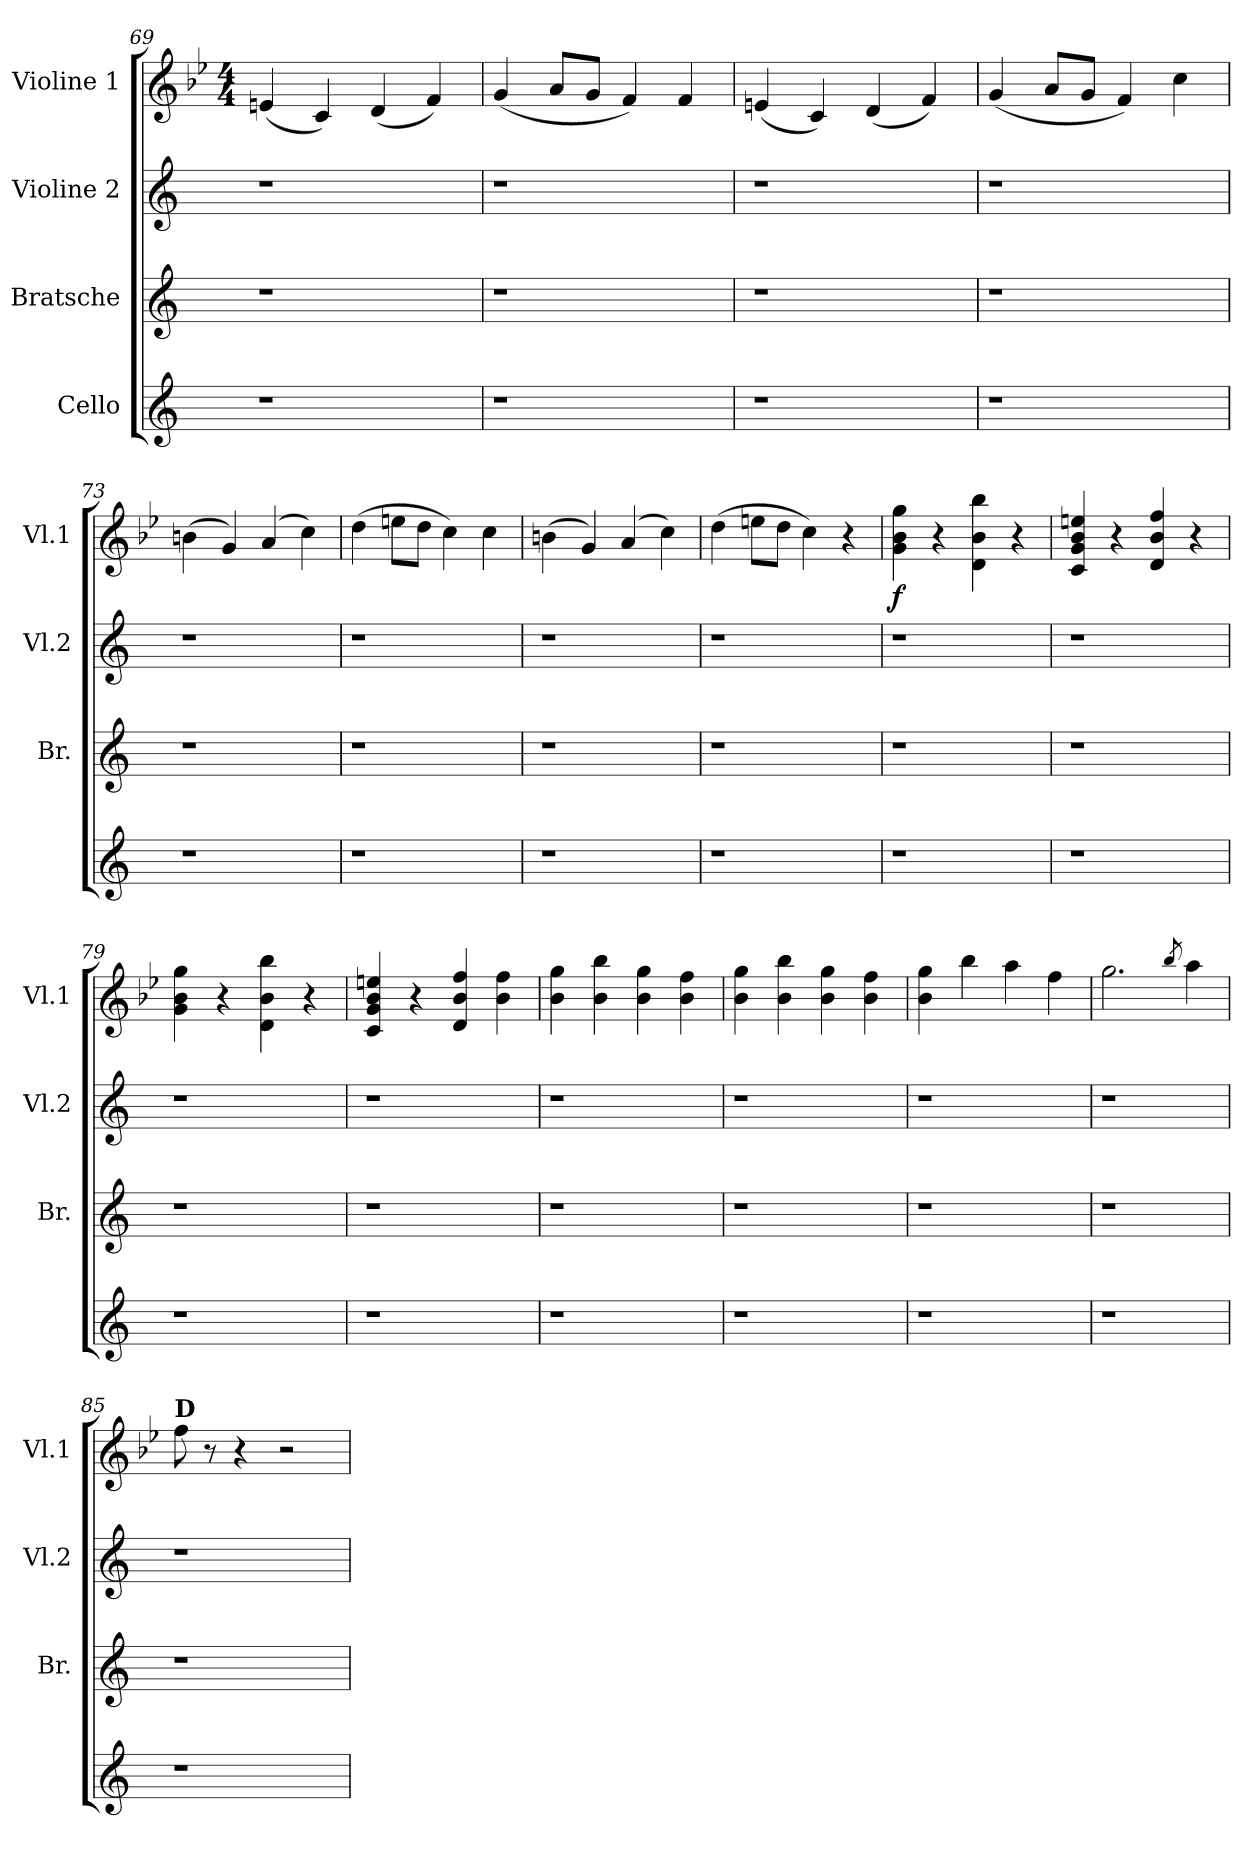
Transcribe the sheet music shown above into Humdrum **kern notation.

**kern	**kern	**kern	**kern	**dynam
*part4	*part3	*part2	*part1	*part1
*staff4	*staff3	*staff2	*staff1	*staff1
*I"Cello	*I"Bratsche	*I"Violine 2	*I"Violine 1	*
*	*I'Br.	*I'Vl.2	*I'Vl.1	*
*clefG2	*clefG2	*clefG2	*clefG2	*
*k[]	*k[]	*k[]	*k[b-e-]	*
*	*	*	*M4/4	*
=69	=69	=69	=69	=69
1r	1r	1r	(4en/	.
.	.	.	4c/)	.
.	.	.	(4d/	.
.	.	.	4f/)	.
=70	=70	=70	=70	=70
1r	1r	1r	(4g/	.
.	.	.	8a/L	.
.	.	.	8g/J	.
.	.	.	4f/)	.
.	.	.	4f/	.
=71	=71	=71	=71	=71
1r	1r	1r	(4en/	.
.	.	.	4c/)	.
.	.	.	(4d/	.
.	.	.	4f/)	.
!!LO:LB:g=z
=72	=72	=72	=72	=72
1r	1r	1r	(4g/	.
.	.	.	8a/L	.
.	.	.	8g/J	.
.	.	.	4f/)	.
.	.	.	4cc\	.
=73	=73	=73	=73	=73
1r	1r	1r	(4bn\	.
.	.	.	4g/)	.
.	.	.	(4a/	.
.	.	.	4cc\)	.
=74	=74	=74	=74	=74
1r	1r	1r	(4dd\	.
.	.	.	8een\L	.
.	.	.	8dd\J	.
.	.	.	4cc\)	.
.	.	.	4cc\	.
=75	=75	=75	=75	=75
1r	1r	1r	(4bn\	.
.	.	.	4g/)	.
.	.	.	(4a/	.
.	.	.	4cc\)	.
=76	=76	=76	=76	=76
1r	1r	1r	(4dd\	.
.	.	.	8een\L	.
.	.	.	8dd\J	.
.	.	.	4cc\)	.
.	.	.	4r	.
!!LO:PB:g=z
=77	=77	=77	=77	=77
!	!	!	!	!LO:DY:b
1r	1r	1r	4g\ 4b-\ 4gg\	f
.	.	.	4r	.
.	.	.	4d\ 4b-\ 4bb-\	.
.	.	.	4r	.
=78	=78	=78	=78	=78
1r	1r	1r	4c/ 4g/ 4b-/ 4een/	.
.	.	.	4r	.
.	.	.	4d/ 4b-/ 4ff/	.
.	.	.	4r	.
=79	=79	=79	=79	=79
1r	1r	1r	4g\ 4b-\ 4gg\	.
.	.	.	4r	.
.	.	.	4d\ 4b-\ 4bb-\	.
.	.	.	4r	.
=80	=80	=80	=80	=80
1r	1r	1r	4c/ 4g/ 4b-/ 4een/	.
.	.	.	4r	.
.	.	.	4d/ 4b-/ 4ff/	.
.	.	.	4b-\ 4ff\	.
=81	=81	=81	=81	=81
1r	1r	1r	4b-\ 4gg\	.
.	.	.	4b-\ 4bb-\	.
.	.	.	4b-\ 4gg\	.
.	.	.	4b-\ 4ff\	.
!!LO:LB:g=z
=82	=82	=82	=82	=82
1r	1r	1r	4b-\ 4gg\	.
.	.	.	4b-\ 4bb-\	.
.	.	.	4b-\ 4gg\	.
.	.	.	4b-\ 4ff\	.
=83	=83	=83	=83	=83
1r	1r	1r	4b-\ 4gg\	.
.	.	.	4bb-\	.
.	.	.	4aa\	.
.	.	.	4ff\	.
=84	=84	=84	=84	=84
1r	1r	1r	2.gg\	.
.	.	.	8qbb-/	.
.	.	.	4aa\	.
=85	=85	=85	=85	=85
!	!	!	!LO:TX:a:B:t=D	!
1r	1r	1r	8ff\	.
.	.	.	8r	.
.	.	.	4r	.
.	.	.	2r	.
=	=	=	=	=
*-	*-	*-	*-	*-
